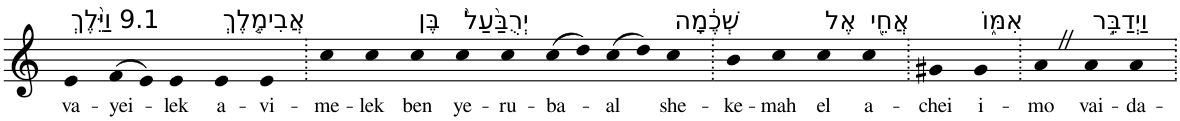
**kern	**text
*part1	*part1
*staff1	*staff1
*I"Piano	*
*I'Pno	*
*clefG2	*
*k[]	*
=1	=1
!LO:TX:a:t=9.1 וַיֵּ֨לֶךְ	!
!	!LO:LY:b
4e	va-
!	!LO:LY:b
(>8f	-yei-
8e)	.
!	!LO:LY:b
4e	-lek
!LO:TX:a:t=אֲבִימֶ֤לֶךְ	!
!	!LO:LY:b
4e	a-
!	!LO:LY:b
4e	-vi-
=2.	=2.
!	!LO:LY:b
4cc	-me-
!	!LO:LY:b
4cc	-lek
!LO:TX:a:t=בֶּן	!
!	!LO:LY:b
4cc	ben
!LO:TX:a:t=יְרֻבַּ֙עַל֙	!
!	!LO:LY:b
4cc	ye-
!	!LO:LY:b
4cc	-ru-
!	!LO:LY:b
(>8cc	-ba-
8dd)	.
!	!LO:LY:b
(>8cc	-al
8dd)	.
!LO:TX:a:t=שְׁכֶ֔מָה	!
!	!LO:LY:b
4cc	she-
=3.	=3.
!	!LO:LY:b
4b	-ke-
!	!LO:LY:b
4cc	-mah
!LO:TX:a:t=אֶל	!
!	!LO:LY:b
4cc	el
!LO:TX:a:t=אֲחֵ֖י	!
!	!LO:LY:b
4cc	a-
=4.	=4.
!	!LO:LY:b
4g#X	-chei
!LO:TX:a:t=אִמּ֑וֹ	!
!	!LO:LY:b
4g#	i-
=5.	=5.
!	!LO:LY:b
4aZ	-mo
!LO:TX:a:t=וַיְדַבֵּ֣ר	!
!	!LO:LY:b
4a	vai-
!	!LO:LY:b
4a	-da-
=.	=.
*-	*-
